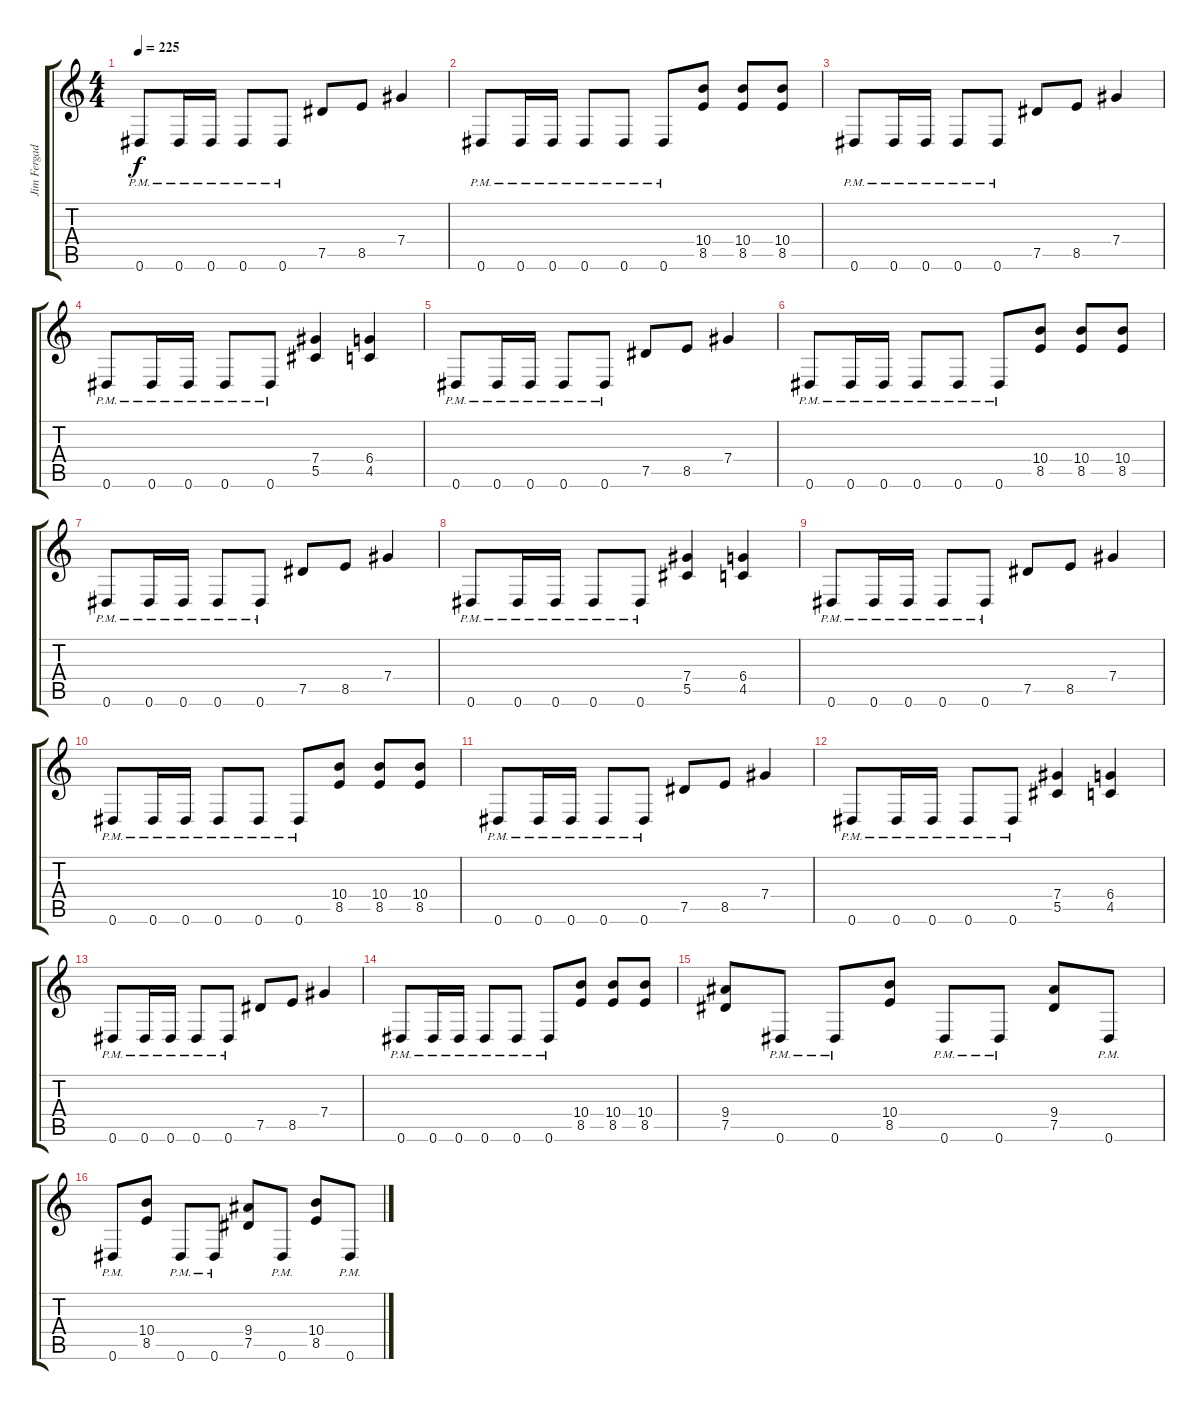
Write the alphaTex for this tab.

\track ("Jim Fergades" "Jim Fergad") {instrument distortionguitar}
\staff {score tabs}
\tuning (Eb4 Bb3 Gb3 Db3 Ab2 Eb2) {hide}
\ts (4 4)
\tempo 225
\clef g2
\ks c
0.6{pm}.8{dy f} 0.6{pm}.16 0.6{pm}.16 0.6{pm}.8 0.6{pm}.8 7.5.8 8.5.8 7.4.4 |
0.6{pm}.8 0.6{pm}.16 0.6{pm}.16 0.6{pm}.8 0.6{pm}.8 0.6{pm}.8 (10.4 8.5).8 (10.4 8.5).8 (10.4 8.5).8 |
0.6{pm}.8 0.6{pm}.16 0.6{pm}.16 0.6{pm}.8 0.6{pm}.8 7.5.8 8.5.8 7.4.4 |
0.6{pm}.8 0.6{pm}.16 0.6{pm}.16 0.6{pm}.8 0.6{pm}.8 (7.4 5.5).4 (6.4 4.5).4 |
0.6{pm}.8 0.6{pm}.16 0.6{pm}.16 0.6{pm}.8 0.6{pm}.8 7.5.8 8.5.8 7.4.4 |
0.6{pm}.8 0.6{pm}.16 0.6{pm}.16 0.6{pm}.8 0.6{pm}.8 0.6{pm}.8 (10.4 8.5).8 (10.4 8.5).8 (10.4 8.5).8 |
0.6{pm}.8 0.6{pm}.16 0.6{pm}.16 0.6{pm}.8 0.6{pm}.8 7.5.8 8.5.8 7.4.4 |
0.6{pm}.8 0.6{pm}.16 0.6{pm}.16 0.6{pm}.8 0.6{pm}.8 (7.4 5.5).4 (6.4 4.5).4 |
0.6{pm}.8 0.6{pm}.16 0.6{pm}.16 0.6{pm}.8 0.6{pm}.8 7.5.8 8.5.8 7.4.4 |
0.6{pm}.8 0.6{pm}.16 0.6{pm}.16 0.6{pm}.8 0.6{pm}.8 0.6{pm}.8 (10.4 8.5).8 (10.4 8.5).8 (10.4 8.5).8 |
0.6{pm}.8 0.6{pm}.16 0.6{pm}.16 0.6{pm}.8 0.6{pm}.8 7.5.8 8.5.8 7.4.4 |
0.6{pm}.8 0.6{pm}.16 0.6{pm}.16 0.6{pm}.8 0.6{pm}.8 (7.4 5.5).4 (6.4 4.5).4 |
0.6{pm}.8 0.6{pm}.16 0.6{pm}.16 0.6{pm}.8 0.6{pm}.8 7.5.8 8.5.8 7.4.4 |
0.6{pm}.8 0.6{pm}.16 0.6{pm}.16 0.6{pm}.8 0.6{pm}.8 0.6{pm}.8 (10.4 8.5).8 (10.4 8.5).8 (10.4 8.5).8 |
(9.4 7.5).8 0.6{pm}.8 0.6{pm}.8 (10.4 8.5).8 0.6{pm}.8 0.6{pm}.8 (9.4 7.5).8 0.6{pm}.8 |
0.6{pm}.8 (10.4 8.5).8 0.6{pm}.8 0.6{pm}.8 (9.4 7.5).8 0.6{pm}.8 (10.4 8.5).8 0.6{pm}.8
